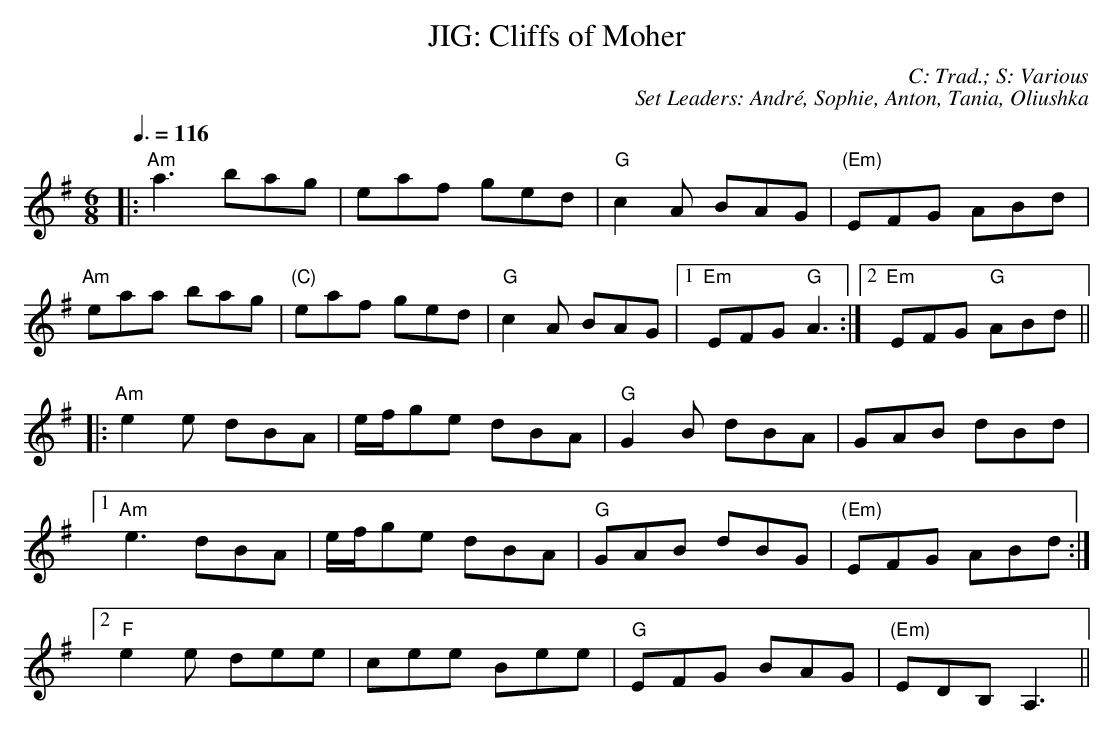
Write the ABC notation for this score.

X:1
T: JIG: Cliffs of Moher
C: C: Trad.; S: Various
C: Set Leaders: André, Sophie, Anton, Tania, Oliushka
M: 6/8
L: 1/8
Q: 3/8=116
K: Ador
|:"Am"a3 bag|eaf ged|"G"c2A BAG|"(Em)"EFG ABd|
"Am"eaa bag|"(C)"eaf ged|"G"c2A BAG|1 "Em"EFG "G"A3:|2 "Em"EFG "G"ABd||
|:"Am"e2e dBA|e/f/ge dBA|"G"G2B dBA|GAB dBd|
[1 "Am"e3 dBA|e/f/ge dBA|"G"GAB dBG|"(Em)"EFG ABd:|
[2 "F"e2e dee|cee Bee|"G"EFG BAG|"(Em)"EDB, A,3||
